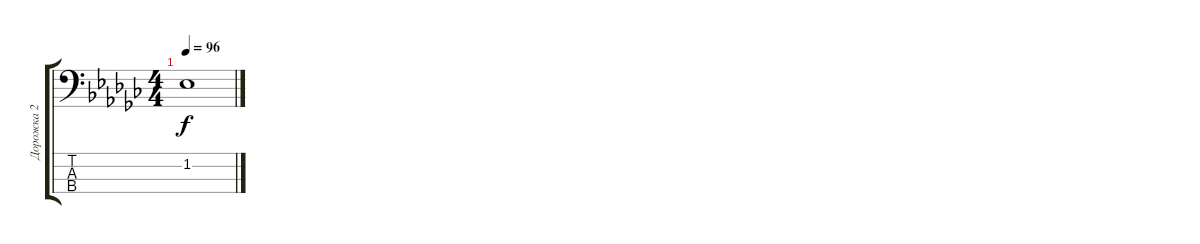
\track ("Дорожка 2" "Дорожка 2") {instrument electricbassfinger}
\staff {score tabs}
\tuning (G2 D2 A1 Eb1) {hide}
\ts (4 4)
\tempo 96
\clef f4
\ks ebminor
1.2.1{dy f}
